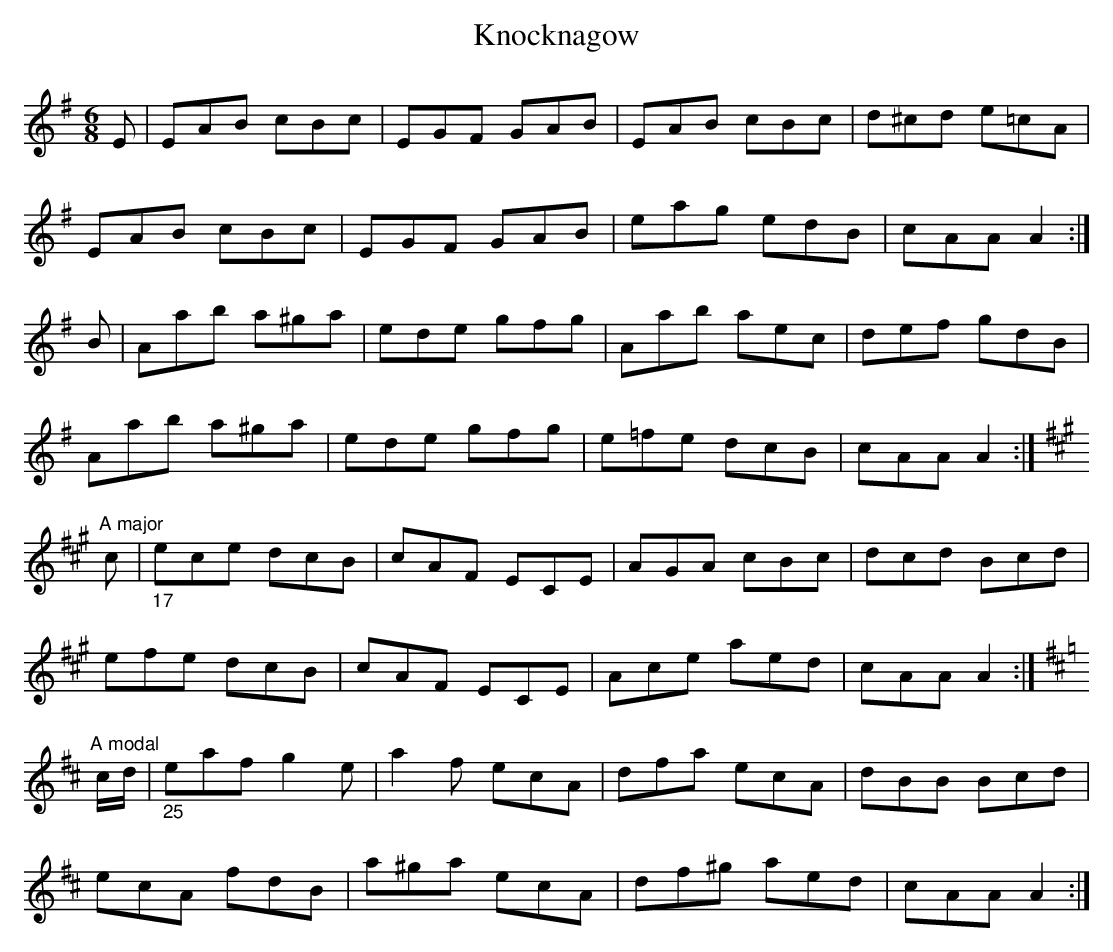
X:1
T:Knocknagow
musicians perform it. Three species of A and I'm not sure if I have
any of them right! (I recall that Joe Derrane RIP used to play this
so I may have his version of it somewhere.)
as separate tunes.
M:6/8
L:1/8
K:Ador
E|EAB cBc|EGF GAB|EAB cBc|d^cd e=cA|
EAB cBc|EGF GAB|eag edB|cAA A2:|
B|Aab a^ga|ede gfg|Aab aec|def gdB|
Aab a^ga|ede gfg|e=fe dcB|cAA A2:|
K:A
"A major"
c|"_17"ece dcB|cAF ECE|AGA cBc|dcd Bcd|
efe dcB|cAF ECE|Ace aed|cAA A2:|
K:D
"A modal"
c/d/|"_25"eaf g2e|a2f ecA|dfa ecA|dBB Bcd|
ecA fdB|a^ga ecA|df^g aed|cAA A2:|
